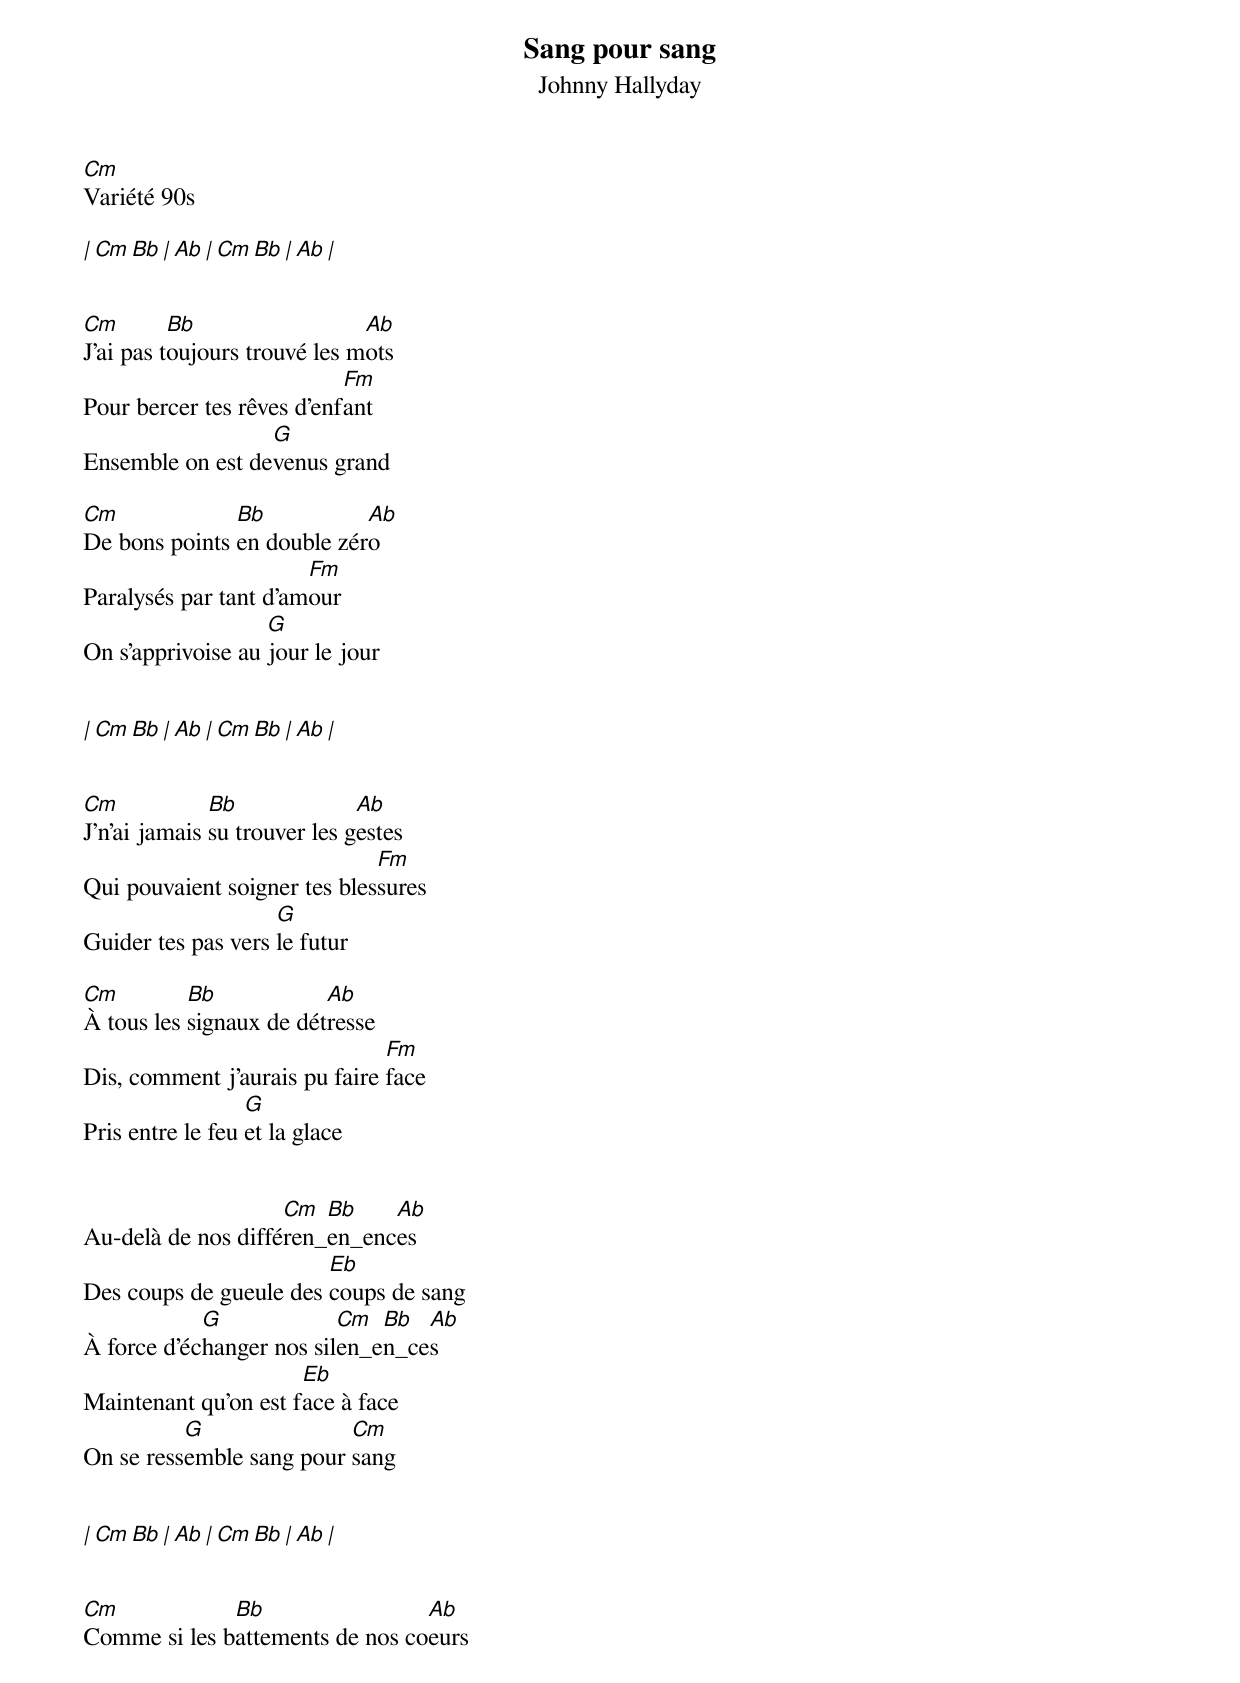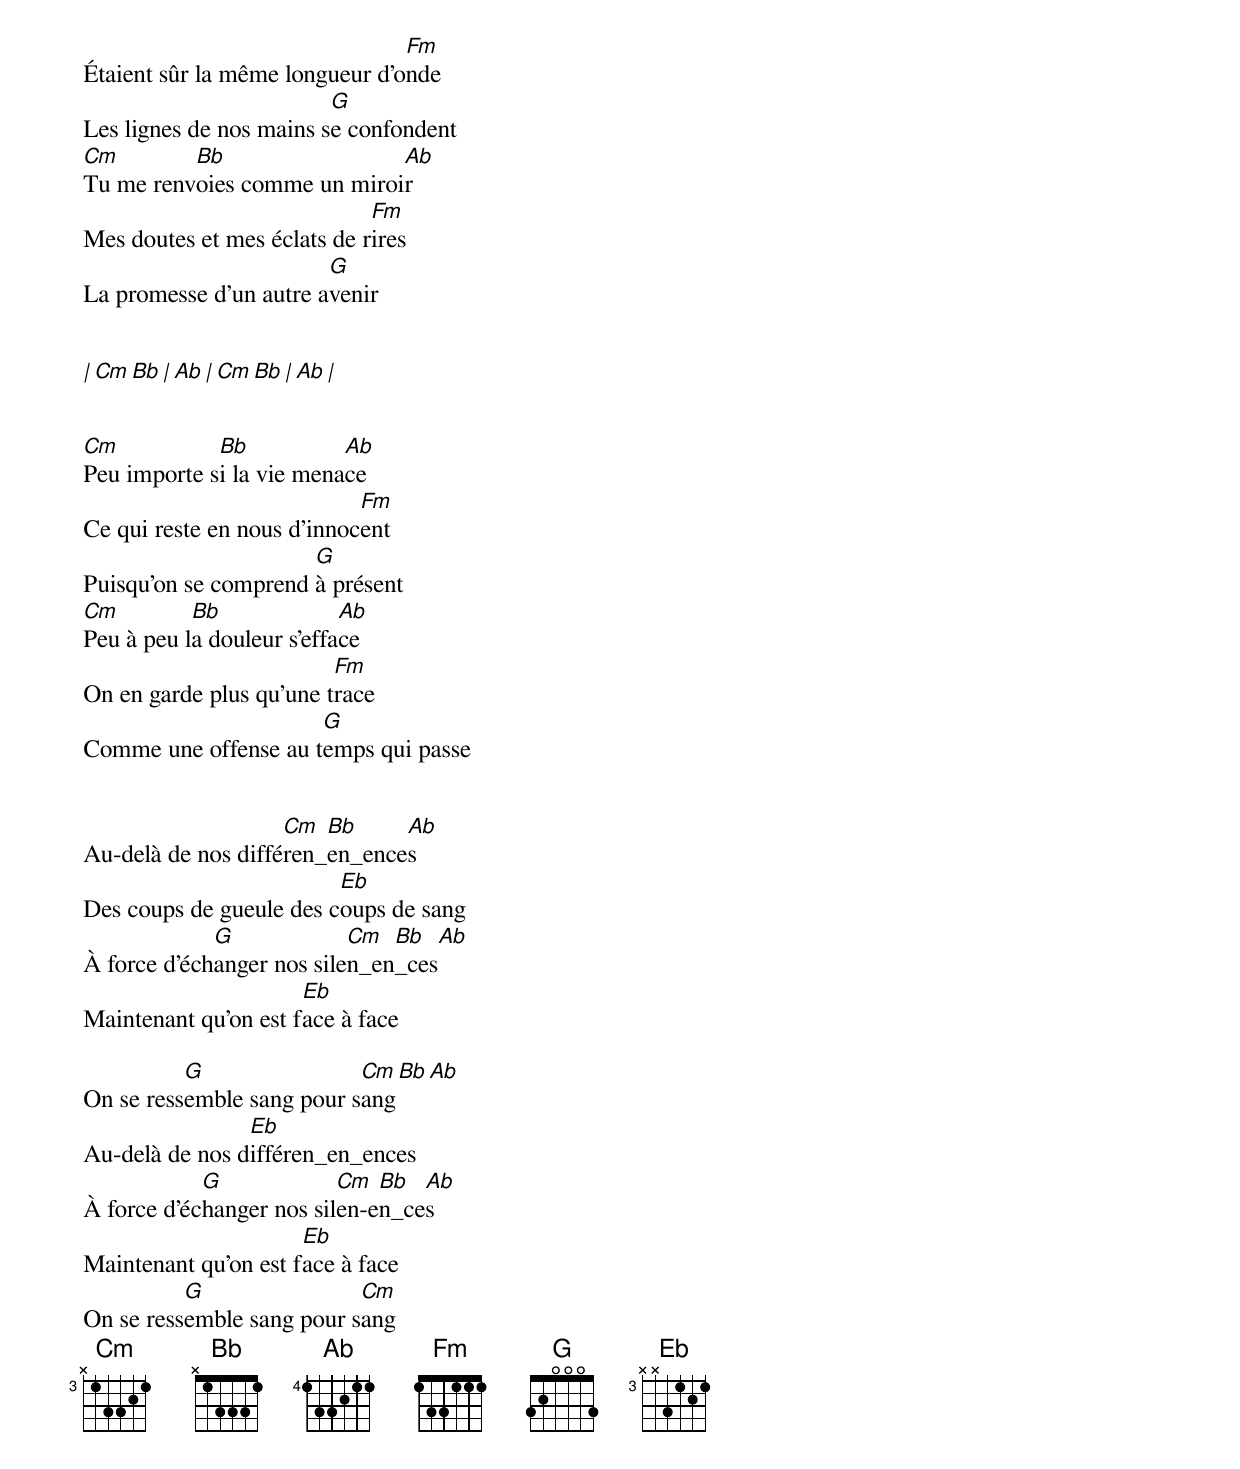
Sang pour sang
Johnny Hallyday
Cm
Variété 90s

| Cm  Bb   | Ab       | Cm  Bb   | Ab       |


Cm        Bb                  Ab
J'ai pas toujours trouvé les mots
                           Fm
Pour bercer tes rêves d'enfant
                  G
Ensemble on est devenus grand

Cm             Bb           Ab
De bons points en double zéro
                       Fm
Paralysés par tant d'amour
                   G
On s'apprivoise au jour le jour


| Cm  Bb   | Ab       | Cm  Bb   | Ab       |


Cm            Bb              Ab
J'n'ai jamais su trouver les gestes
                              Fm
Qui pouvaient soigner tes blessures
                    G
Guider tes pas vers le futur

Cm         Bb            Ab
À tous les signaux de détresse
                               Fm
Dis, comment j'aurais pu faire face
                  G
Pris entre le feu et la glace


                    Cm  Bb    Ab
Au-delà de nos différen_en_ences
                        Eb
Des coups de gueule des coups de sang
            G             Cm  Bb  Ab
À force d'échanger nos silen_en_ces
                      Eb
Maintenant qu'on est face à face
          G               Cm
On se ressemble sang pour sang


| Cm  Bb   | Ab       | Cm  Bb   | Ab       |


Cm            Bb                 Ab
Comme si les battements de nos coeurs
                                Fm
Étaient sûr la même longueur d'onde
                         G
Les lignes de nos mains se confondent
Cm        Bb                 Ab
Tu me renvoies comme un miroir
                             Fm
Mes doutes et mes éclats de rires
                        G
La promesse d'un autre avenir


| Cm  Bb   | Ab       | Cm  Bb   | Ab       |


Cm           Bb           Ab
Peu importe si la vie menace
                            Fm
Ce qui reste en nous d'innocent
                      G
Puisqu'on se comprend à présent
Cm         Bb              Ab
Peu à peu la douleur s'efface
                         Fm
On en garde plus qu'une trace
                      G
Comme une offense au temps qui passe


                    Cm  Bb     Ab
Au-delà de nos différen_en_ences
                         Eb
Des coups de gueule des coups de sang
             G             Cm  Bb  Ab
À force d'échanger nos silen_en_ces
                      Eb
Maintenant qu'on est face à face

          G                Cm  Bb    Ab
On se ressemble sang pour sang
                Eb
Au-delà de nos différen_en_ences
            G             Cm  Bb  Ab
À force d'échanger nos silen-en_ces
                      Eb
Maintenant qu'on est face à face
          G                Cm
On se ressemble sang pour sang
